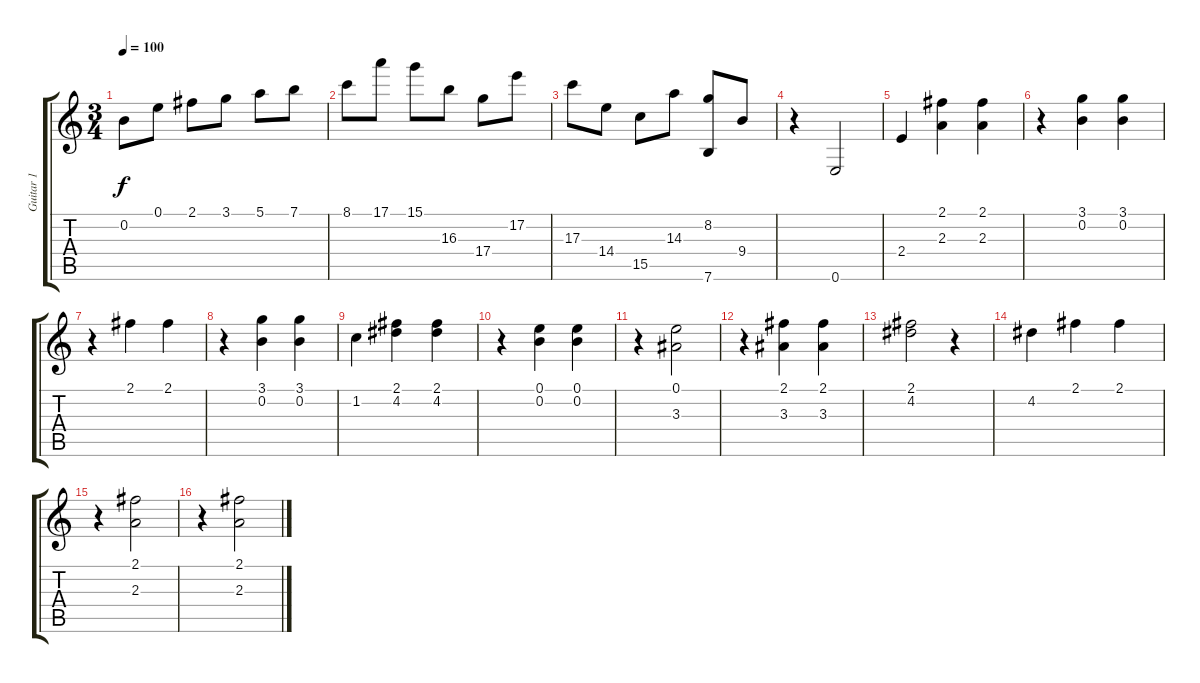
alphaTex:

\track ("Guitar 1" "Guitar 1") {instrument acousticguitarnylon}
\staff {score tabs}
\tuning (E4 B3 G3 D3 A2 E2) {hide}
\ts (3 4)
\tempo 100
\clef g2
\ks c
0.2.8{dy f} 0.1.8 2.1.8 3.1.8 5.1.8 7.1.8 |
8.1.8 17.1.8 15.1.8 16.3.8 17.4.8 17.2.8 |
17.3.8 14.4.8 15.5.8 14.3.8 (8.2 7.6).8 9.4.8 |
r.4 0.6.2 |
2.4.4 (2.1 2.3).4 (2.1 2.3).4 |
r.4 (3.1 0.2).4 (3.1 0.2).4 |
r.4 2.1.4 2.1.4 |
r.4 (3.1 0.2).4 (3.1 0.2).4 |
1.2.4 (2.1 4.2).4 (2.1 4.2).4 |
r.4 (0.1 0.2).4 (0.1 0.2).4 |
r.4 (0.1 3.3).2 |
r.4 (2.1 3.3).4 (2.1 3.3).4 |
(2.1 4.2).2 r.4 |
4.2.4 2.1.4 2.1.4 |
r.4 (2.1 2.3).2 |
r.4 (2.1 2.3).2
